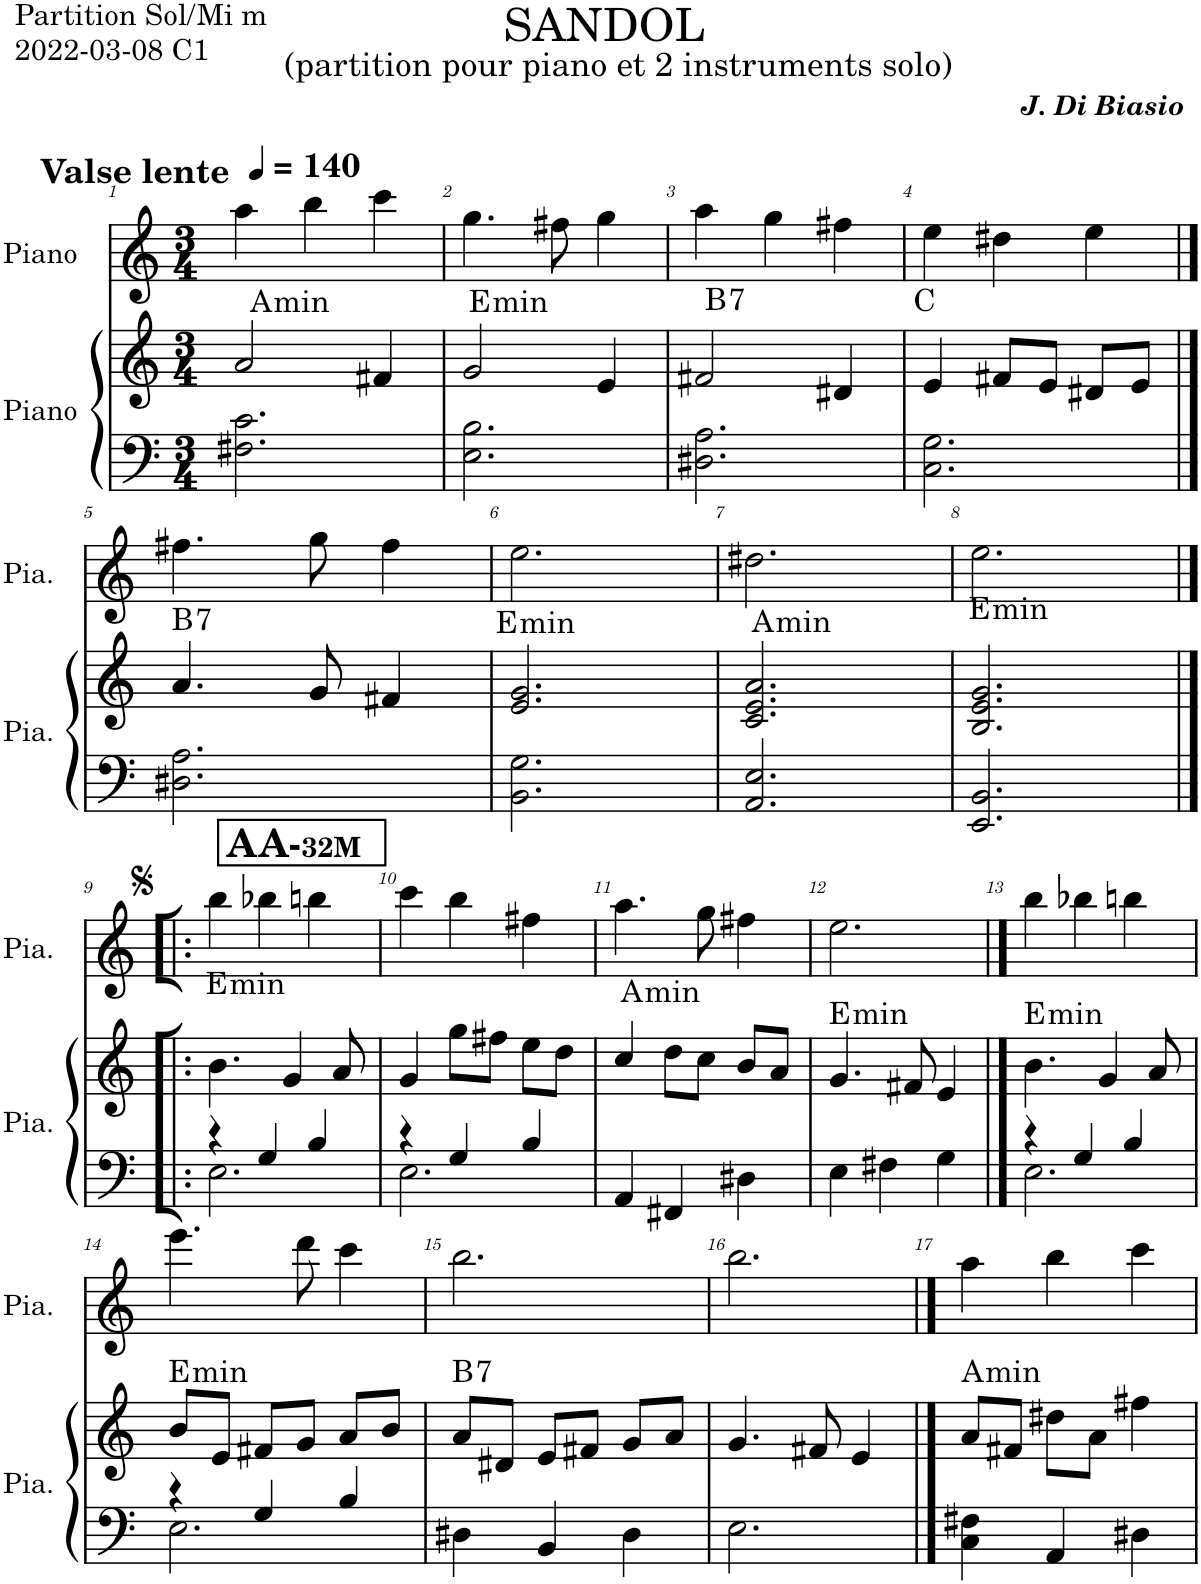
**kern	**kern	**kern	**harte
*part2	*part2	*part1	*part1
*staff3	*staff2	*staff1	*
*I"Piano	*	*I"Piano	*
*I'Pia.	*	*I'Pia.	*
*clefF4	*clefG2	*clefG2	*
*k[]	*k[]	*k[]	*
*M3/4	*M3/4	*M3/4	*
*MM140	*MM140	*MM140	*
=1	=1	=1	=1
!	!	!LO:TX:a:B:t=Valse lente	!LO:H:kt=min
2.F#X\ 2.c\	2a/	4aa\	A:min
.	.	4bb\	.
.	4f#X/	4ccc\	.
=2	=2	=2	=2
!	!	!	!LO:H:kt=min
2.E\ 2.B\	2g/	4.gg\	E:min
.	.	8ff#X\	.
.	4e/	4gg\	.
=3	=3	=3	=3
!	!	!	!LO:H:kt=7
2.D#X\ 2.A\	2f#X/	4aa\	B:7
.	.	4gg\	.
.	4d#X/	4ff#X\	.
=4	=4	=4	=4
2.C\ 2.G\	4e/	4ee\	C:maj
.	8f#X/L	4dd#X\	.
.	8e/J	.	.
.	8d#X/L	4ee\	.
.	8e/J	.	.
!!LO:LB:g=z
==5	==5	==5	==5
!	!	!	!LO:H:kt=7
2.D#X\ 2.A\	4.a/	4.ff#X\	B:7
.	8g/	8gg\	.
.	4f#X/	4ff#\	.
=6	=6	=6	=6
!	!	!	!LO:H:kt=min
2.BB\ 2.G\	2.e/ 2.g/	2.ee\	E:min
=7	=7	=7	=7
!	!	!	!LO:H:kt=min
2.AA/ 2.E/	2.c/ 2.e/ 2.a/	2.dd#X\	A:min
=8	=8	=8	=8
!	!	!	!LO:H:kt=min
2.EE/ 2.BB/	2.B/ 2.e/ 2.g/	2.ee\	E:min
!!LO:LB:g=z
!!LO:REH:place=s1:a:fs=10:t=32M
!!LO:REH:place=s1:a:B:cj:fs=14:t=AA-
=9|!:	=9|!:	=9|!:	=9|!:
*^	*	*	*
!	!	!	!	!LO:H:kt=min
4r	2.E\	4.b\	4bb\	E:min
4G/	.	.	4bb-X\	.
.	.	4g/	.	.
4B/	.	.	4bbn\	.
.	.	8a/	.	.
=10	=10	=10	=10	=10
4r	2.E\	4g/	4ccc\	.
4G/	.	8gg\L	4bb\	.
.	.	8ff#X\J	.	.
4B/	.	8ee\L	4ff#X\	.
.	.	8dd\J	.	.
*v	*v	*	*	*
=11	=11	=11	=11
!	!	!	!LO:H:kt=min
4AA/	4cc/	4.aa\	A:min
4FF#X/	8dd\L	.	.
.	8cc\J	8gg\	.
4D#X\	8b/L	4ff#X\	.
.	8a/J	.	.
=12	=12	=12	=12
!	!	!	!LO:H:kt=min
4E\	4.g/	2.ee\	E:min
4F#X\	.	.	.
.	8f#X/	.	.
4G\	4e/	.	.
==13	==13	==13	==13
*^	*	*	*
!	!	!	!	!LO:H:kt=min
4r	2.E\	4.b\	4bb\	E:min
4G/	.	.	4bb-X\	.
.	.	4g/	.	.
4B/	.	.	4bbn\	.
.	.	8a/	.	.
!!LO:LB:g=z
=14	=14	=14	=14	=14
!	!	!	!	!LO:H:kt=min
4r	2.E\	8b/L	4.eee\	E:min
.	.	8e/J	.	.
4G/	.	8f#X/L	.	.
.	.	8g/J	8ddd\	.
4B/	.	8a/L	4ccc\	.
.	.	8b/J	.	.
*v	*v	*	*	*
=15	=15	=15	=15
!	!	!	!LO:H:kt=7
4D#X\	8a/L	2.bb\	B:7
.	8d#X/J	.	.
4BB/	8e/L	.	.
.	8f#X/J	.	.
4D#\	8g/L	.	.
.	8a/J	.	.
=16	=16	=16	=16
2.E\	4.g/	2.bb\	.
.	8f#X/	.	.
.	4e/	.	.
==17	==17	==17	==17
!	!	!	!LO:H:kt=min
4C\ 4F#X\	8a/L	4aa\	A:min
.	8f#X/J	.	.
4AA/	8dd#X\L	4bb\	.
.	8a\J	.	.
4D#X\	4ff#X\	4ccc\	.
=	=	=	=
*-	*-	*-	*-
